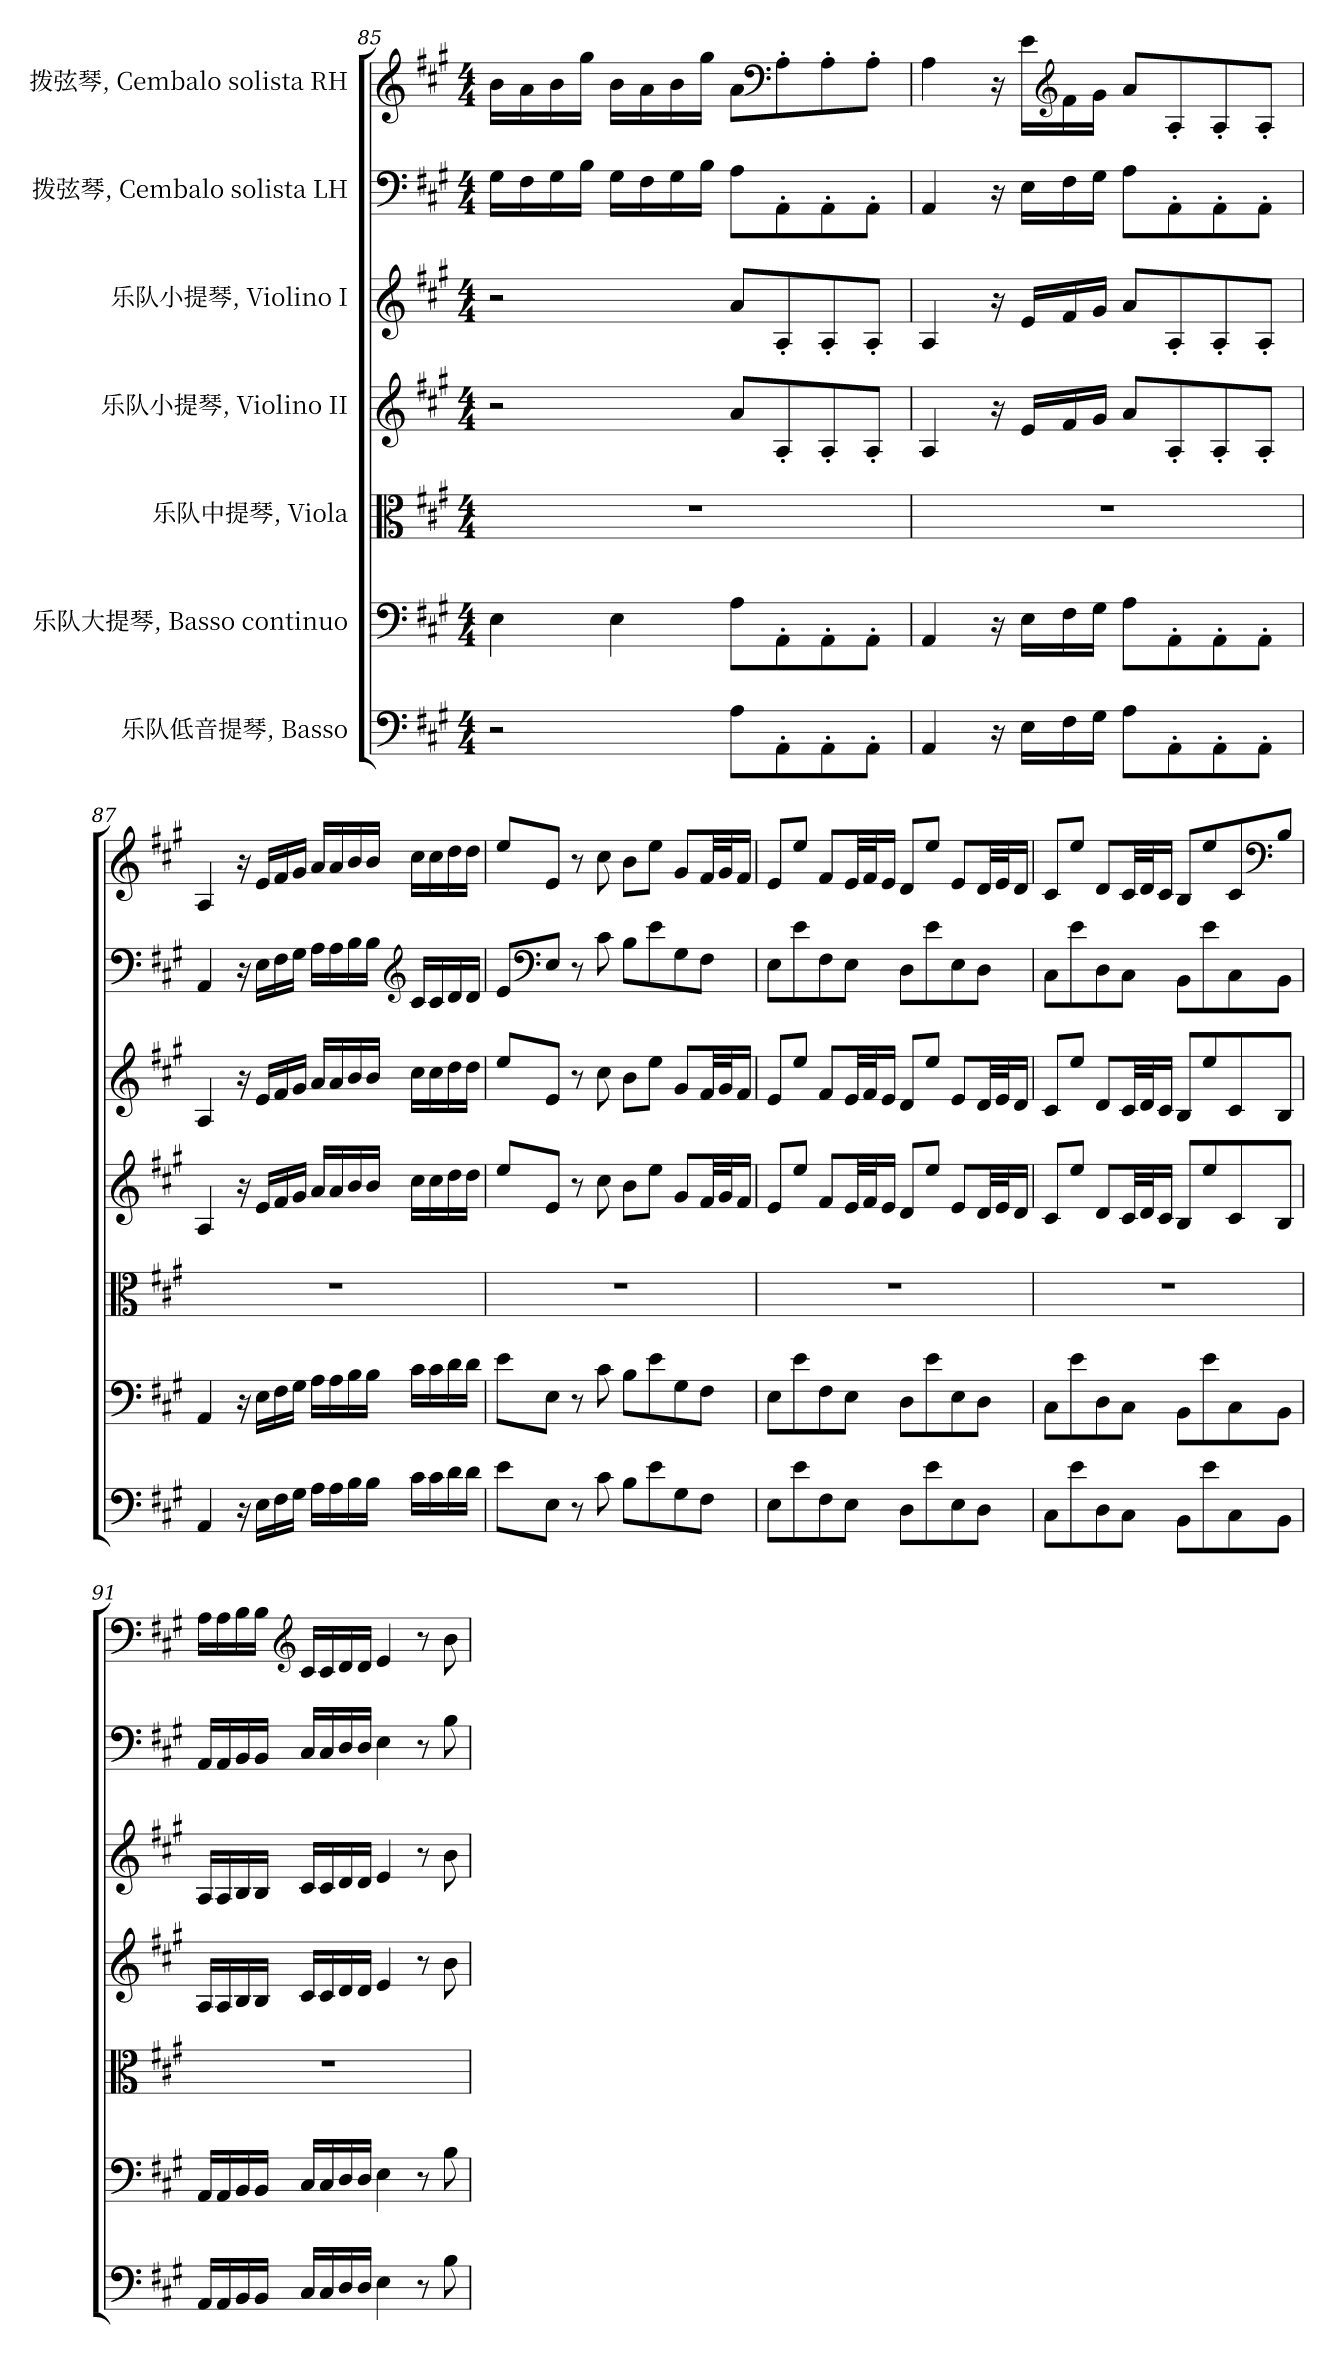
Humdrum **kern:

**kern	**kern	**kern	**kern	**kern	**kern	**kern
*part7	*part6	*part5	*part4	*part3	*part2	*part1
*staff7	*staff6	*staff5	*staff4	*staff3	*staff2	*staff1
*I"乐队低音提琴, Basso	*I"乐队大提琴, Basso continuo	*I"乐队中提琴, Viola	*I"乐队小提琴, Violino II	*I"乐队小提琴, Violino I	*I"拨弦琴, Cembalo solista LH	*I"拨弦琴, Cembalo solista RH
!!LO:PB:g=z
*clefF4	*clefF4	*clefC3	*clefG2	*clefG2	*clefF4	*clefG2
*ITrd7c12	*	*	*	*	*	*
*k[f#c#g#]	*k[f#c#g#]	*k[f#c#g#]	*k[f#c#g#]	*k[f#c#g#]	*k[f#c#g#]	*k[f#c#g#]
*M4/4	*M4/4	*M4/4	*M4/4	*M4/4	*M4/4	*M4/4
=85	=85	=85	=85	=85	=85	=85
2r	4E\	1r	2r	2r	16G#\LL	16b\LL
.	.	.	.	.	16F#\	16a\
.	.	.	.	.	16G#\	16b\
.	.	.	.	.	16B\JJ	16gg#\JJ
.	4E\	.	.	.	16G#\LL	16b\LL
.	.	.	.	.	16F#\	16a\
.	.	.	.	.	16G#\	16b\
.	.	.	.	.	16B\JJ	16gg#\JJ
8AA\L	8A\L	.	8a/L	8a/L	8A\L	8a\L
*	*	*	*	*	*	*clefF4
8AAA'\	8AA'\	.	8A'/	8A'/	8AA'\	8A'\
8AAA'\	8AA'\	.	8A'/	8A'/	8AA'\	8A'\
8AAA'\J	8AA'\J	.	8A'/J	8A'/J	8AA'\J	8A'\J
=86	=86	=86	=86	=86	=86	=86
4AAA/	4AA/	1r	4A/	4A/	4AA/	4A\
16r	16r	.	16r	16r	16r	16r
16EE\LL	16E\LL	.	16e/LL	16e/LL	16E\LL	16e\LL
*	*	*	*	*	*	*clefG2
16FF#\	16F#\	.	16f#/	16f#/	16F#\	16f#\
16GG#\JJ	16G#\JJ	.	16g#/JJ	16g#/JJ	16G#\JJ	16g#\JJ
8AA\L	8A\L	.	8a/L	8a/L	8A\L	8a/L
8AAA'\	8AA'\	.	8A'/	8A'/	8AA'\	8A'/
8AAA'\	8AA'\	.	8A'/	8A'/	8AA'\	8A'/
8AAA'\J	8AA'\J	.	8A'/J	8A'/J	8AA'\J	8A'/J
=87	=87	=87	=87	=87	=87	=87
4AAA/	4AA/	1r	4A/	4A/	4AA/	4A/
16r	16r	.	16r	16r	16r	16r
16EE\LL	16E\LL	.	16e/LL	16e/LL	16E\LL	16e/LL
16FF#\	16F#\	.	16f#/	16f#/	16F#\	16f#/
16GG#\JJ	16G#\JJ	.	16g#/JJ	16g#/JJ	16G#\JJ	16g#/JJ
16AA\LL	16A\LL	.	16a/LL	16a/LL	16A\LL	16a/LL
16AA\	16A\	.	16a/	16a/	16A\	16a/
16BB\	16B\	.	16b/	16b/	16B\	16b/
16BB\JJ	16B\JJ	.	16b/JJ	16b/JJ	16B\JJ	16b/JJ
*	*	*	*	*	*clefG2	*
16C#\LL	16c#\LL	.	16cc#\LL	16cc#\LL	16c#/LL	16cc#\LL
16C#\	16c#\	.	16cc#\	16cc#\	16c#/	16cc#\
16D\	16d\	.	16dd\	16dd\	16d/	16dd\
16D\JJ	16d\JJ	.	16dd\JJ	16dd\JJ	16d/JJ	16dd\JJ
!!LO:PB:g=z
=88	=88	=88	=88	=88	=88	=88
8E\L	8e\L	1r	8ee/L	8ee/L	8e/L	8ee/L
*	*	*	*	*	*clefF4	*
8EE\J	8E\J	.	8e/J	8e/J	8E/J	8e/J
8r	8r	.	8r	8r	8r	8r
8C#\	8c#\	.	8cc#\	8cc#\	8c#\	8cc#\
8BB\L	8B\L	.	8b\L	8b\L	8B\L	8b\L
8E\	8e\	.	8ee\J	8ee\J	8e\	8ee\J
8GG#\	8G#\	.	8g#/L	8g#/L	8G#\	8g#/L
8FF#\J	8F#\J	.	32f#/LL	32f#/LL	8F#\J	32f#/LL
.	.	.	32g#/J	32g#/J	.	32g#/J
.	.	.	16f#/JJ	16f#/JJ	.	16f#/JJ
=89	=89	=89	=89	=89	=89	=89
8EE\L	8E\L	1r	8e/L	8e/L	8E\L	8e/L
8E\	8e\	.	8ee/J	8ee/J	8e\	8ee/J
8FF#\	8F#\	.	8f#/L	8f#/L	8F#\	8f#/L
8EE\J	8E\J	.	32e/LL	32e/LL	8E\J	32e/LL
.	.	.	32f#/J	32f#/J	.	32f#/J
.	.	.	16e/JJ	16e/JJ	.	16e/JJ
8DD\L	8D\L	.	8d/L	8d/L	8D\L	8d/L
8E\	8e\	.	8ee/J	8ee/J	8e\	8ee/J
8EE\	8E\	.	8e/L	8e/L	8E\	8e/L
8DD\J	8D\J	.	32d/LL	32d/LL	8D\J	32d/LL
.	.	.	32e/J	32e/J	.	32e/J
.	.	.	16d/JJ	16d/JJ	.	16d/JJ
=90	=90	=90	=90	=90	=90	=90
8CC#\L	8C#\L	1r	8c#/L	8c#/L	8C#\L	8c#/L
8E\	8e\	.	8ee/J	8ee/J	8e\	8ee/J
8DD\	8D\	.	8d/L	8d/L	8D\	8d/L
8CC#\J	8C#\J	.	32c#/LL	32c#/LL	8C#\J	32c#/LL
.	.	.	32d/J	32d/J	.	32d/J
.	.	.	16c#/JJ	16c#/JJ	.	16c#/JJ
8BBB\L	8BB\L	.	8B/L	8B/L	8BB\L	8B/L
8E\	8e\	.	8ee/	8ee/	8e\	8ee/
8CC#\	8C#\	.	8c#/	8c#/	8C#\	8c#/
*	*	*	*	*	*	*clefF4
8BBB\J	8BB\J	.	8B/J	8B/J	8BB\J	8B/J
!!LO:PB:g=z
=91	=91	=91	=91	=91	=91	=91
16AAA/LL	16AA/LL	1r	16A/LL	16A/LL	16AA/LL	16A\LL
16AAA/	16AA/	.	16A/	16A/	16AA/	16A\
16BBB/	16BB/	.	16B/	16B/	16BB/	16B\
16BBB/JJ	16BB/JJ	.	16B/JJ	16B/JJ	16BB/JJ	16B\JJ
*	*	*	*	*	*	*clefG2
16CC#/LL	16C#/LL	.	16c#/LL	16c#/LL	16C#/LL	16c#/LL
16CC#/	16C#/	.	16c#/	16c#/	16C#/	16c#/
16DD/	16D/	.	16d/	16d/	16D/	16d/
16DD/JJ	16D/JJ	.	16d/JJ	16d/JJ	16D/JJ	16d/JJ
4EE\	4E\	.	4e/	4e/	4E\	4e/
8r	8r	.	8r	8r	8r	8r
8BB\	8B\	.	8b\	8b\	8B\	8b\
=	=	=	=	=	=	=
*-	*-	*-	*-	*-	*-	*-
